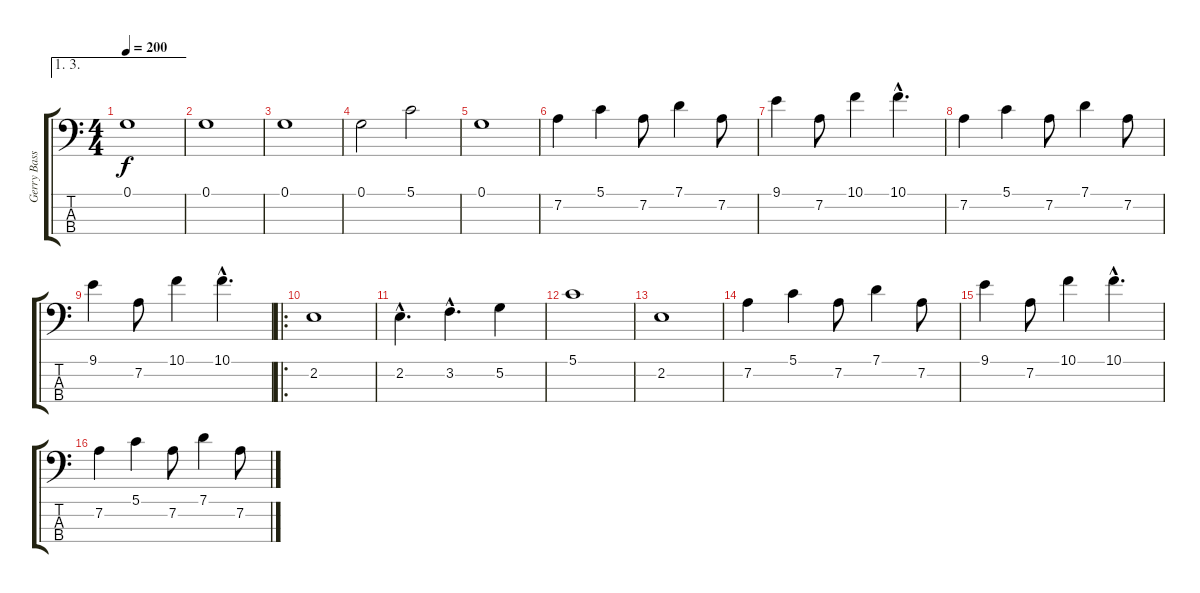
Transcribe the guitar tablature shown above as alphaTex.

\track ("Gerry Bass" "Gerry Bass") {instrument electricbassfinger}
\staff {score tabs}
\tuning (G2 D2 A1 E1) {hide}
\ae (1 3)
\ts (4 4)
\tempo 200
\clef f4
\ks c
0.1.1{dy f} |
0.1.1 |
0.1.1 |
0.1.2 5.1.2 |
0.1.1 |
7.2.4 5.1.4 7.2.8 7.1.4 7.2.8 |
9.1.4 7.2.8 10.1.4 10.1{hac}.4{d} |
7.2.4 5.1.4 7.2.8 7.1.4 7.2.8 |
9.1.4 7.2.8 10.1.4 10.1{hac}.4{d} |
\ro
2.2.1 |
2.2{hac}.4{d} 3.2{hac}.4{d} 5.2.4 |
5.1.1 |
2.2.1 |
7.2.4 5.1.4 7.2.8 7.1.4 7.2.8 |
9.1.4 7.2.8 10.1.4 10.1{hac}.4{d} |
7.2.4 5.1.4 7.2.8 7.1.4 7.2.8
